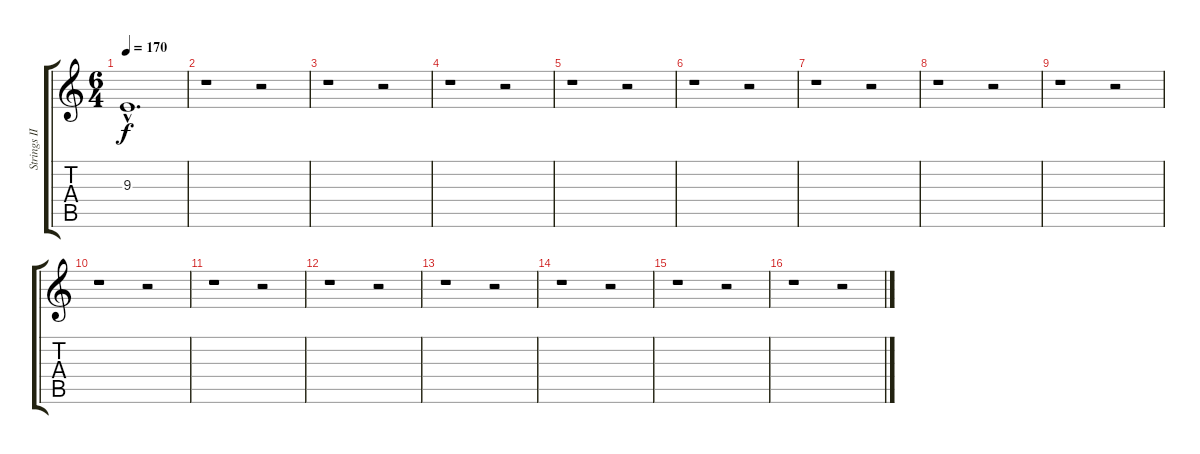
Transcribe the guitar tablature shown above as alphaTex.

\track ("Strings II" "Strings II") {instrument stringensemble1}
\staff {score tabs}
\tuning (E4 B3 G3 D3 A2 E2) {hide}
\ts (6 4)
\tempo 170
\clef g2
\ks c
9.3{hac}.1{d dy f} |
r.1 r.2 |
r.1 r.2 |
r.1 r.2 |
r.1 r.2 |
r.1 r.2 |
r.1 r.2 |
r.1 r.2 |
r.1 r.2 |
r.1 r.2 |
r.1 r.2 |
r.1 r.2 |
r.1 r.2 |
r.1 r.2 |
r.1 r.2 |
r.1 r.2
